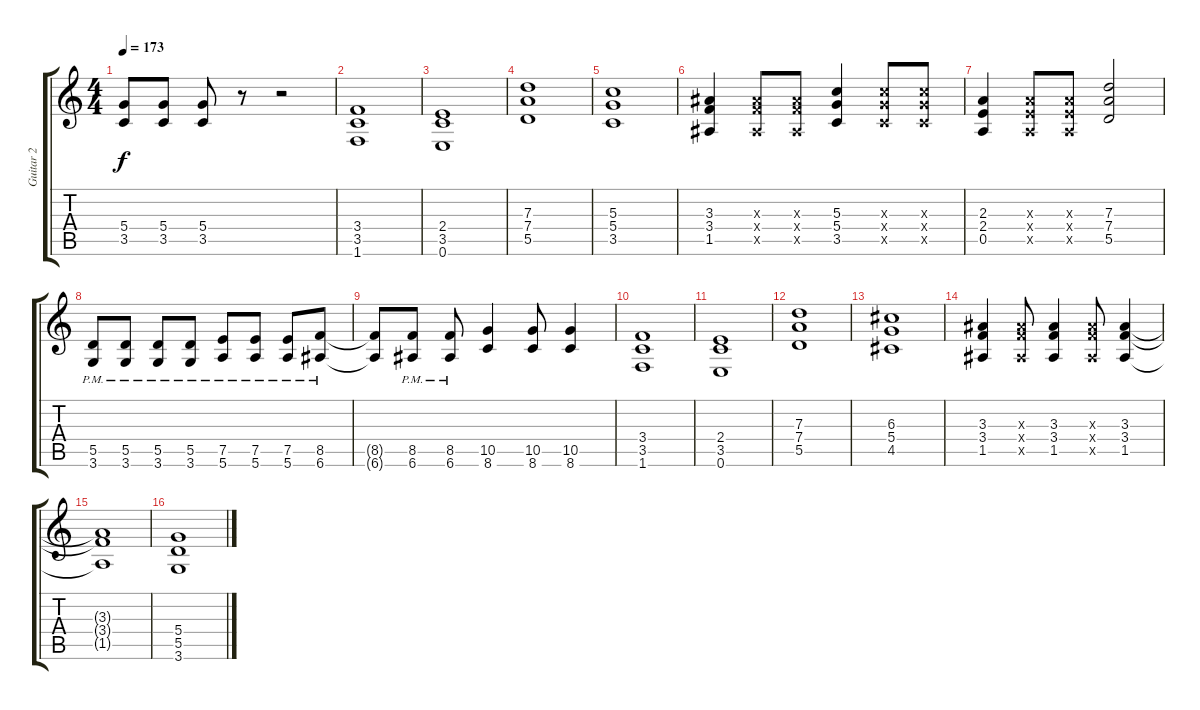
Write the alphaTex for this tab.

\track ("Guitar 2" "Guitar 2") {instrument overdrivenguitar}
\staff {score tabs}
\tuning (E4 B3 G3 D3 A2 E2) {hide}
\ts (4 4)
\tempo 173
\clef g2
\ks c
(5.4{t} 3.5{t}).8{dy f} (5.4 3.5).8 (5.4 3.5).8 r.8 r.2 |
(3.4 3.5 1.6).1 |
(2.4 3.5 0.6).1 |
(7.3 7.4 5.5).1 |
(5.3 5.4 3.5).1 |
(3.3 3.4 1.5).4 (3.3{x} 3.4{x} 1.5{x}).8 (3.3{x} 3.4{x} 1.5{x}).8 (5.3 5.4 3.5).4 (5.3{x} 5.4{x} 3.5{x}).8 (5.3{x} 5.4{x} 3.5{x}).8 |
(2.3 2.4 0.5).4 (2.3{x} 2.4{x} 0.5{x}).8 (2.3{x} 2.4{x} 0.5{x}).8 (7.3 7.4 5.5).2 |
(5.5{pm} 3.6{pm}).8 (5.5{pm} 3.6{pm}).8 (5.5{pm} 3.6{pm}).8 (5.5{pm} 3.6{pm}).8 (7.5{pm} 5.6{pm}).8 (7.5{pm} 5.6{pm}).8 (7.5{pm} 5.6{pm}).8 (8.5{pm} 6.6{pm}).8 |
(8.5{t} 6.6{t}).8 (8.5{pm} 6.6{pm}).8 (8.5{pm} 6.6{pm}).8 (10.5 8.6).4 (10.5 8.6).8 (10.5 8.6).4 |
(3.4 3.5 1.6).1 |
(2.4 3.5 0.6).1 |
(7.3 7.4 5.5).1 |
(6.3 5.4 4.5).1 |
(3.3 3.4 1.5).4 (3.3{x} 3.4{x} 1.5{x}).8 (3.3 3.4 1.5).4 (3.3{x} 3.4{x} 1.5{x}).8 (3.3 3.4 1.5).4 |
(3.3{t} 3.4{t} 1.5{t}).1 |
(5.4 5.5 3.6).1
